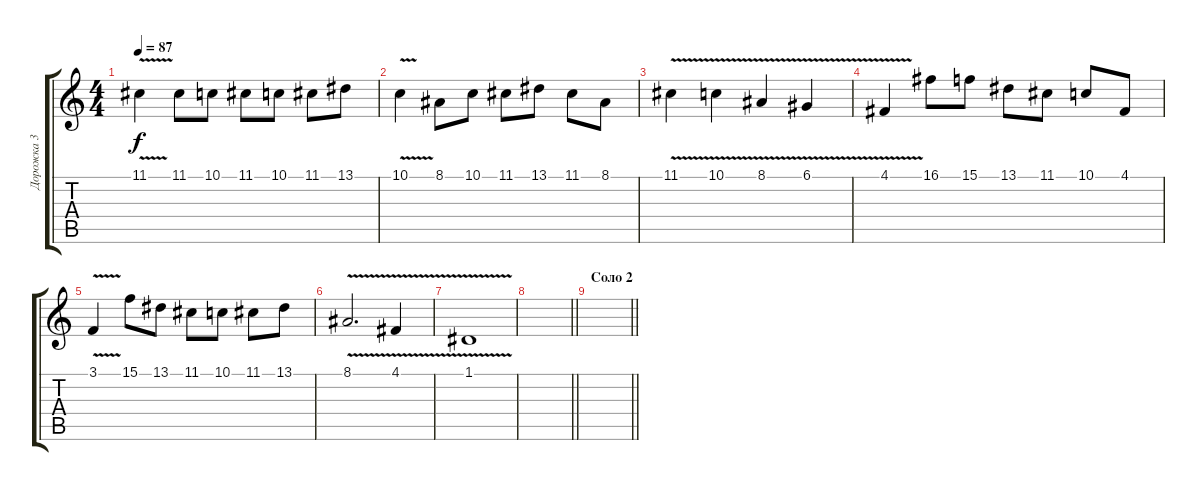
\track ("Дорожка 3" "Дорожка 3") {instrument lead2sawtooth}
\staff {score tabs}
\tuning (D4 A3 F3 C3 G2 C2) {hide}
\ts (4 4)
\tempo 87
\clef g2
\ks c
11.1{v}.4{dy f} 11.1.8 10.1.8 11.1.8 10.1.8 11.1.8 13.1.8 |
10.1{v}.4 8.1.8 10.1.8 11.1.8 13.1.8 11.1.8 8.1.8 |
11.1{v}.4 10.1{v}.4 8.1{v}.4 6.1{v}.4 |
4.1{v}.4 16.1.8 15.1.8 13.1.8 11.1.8 10.1.8 4.1.8 |
3.1{v}.4 15.1.8 13.1.8 11.1.8 10.1.8 11.1.8 13.1.8 |
8.1{v}.2{d} 4.1{v}.4 |
1.1{v}.1 |
\barLineRight lightlight
|
\section ("" "Соло 2")
\barLineRight lightlight
